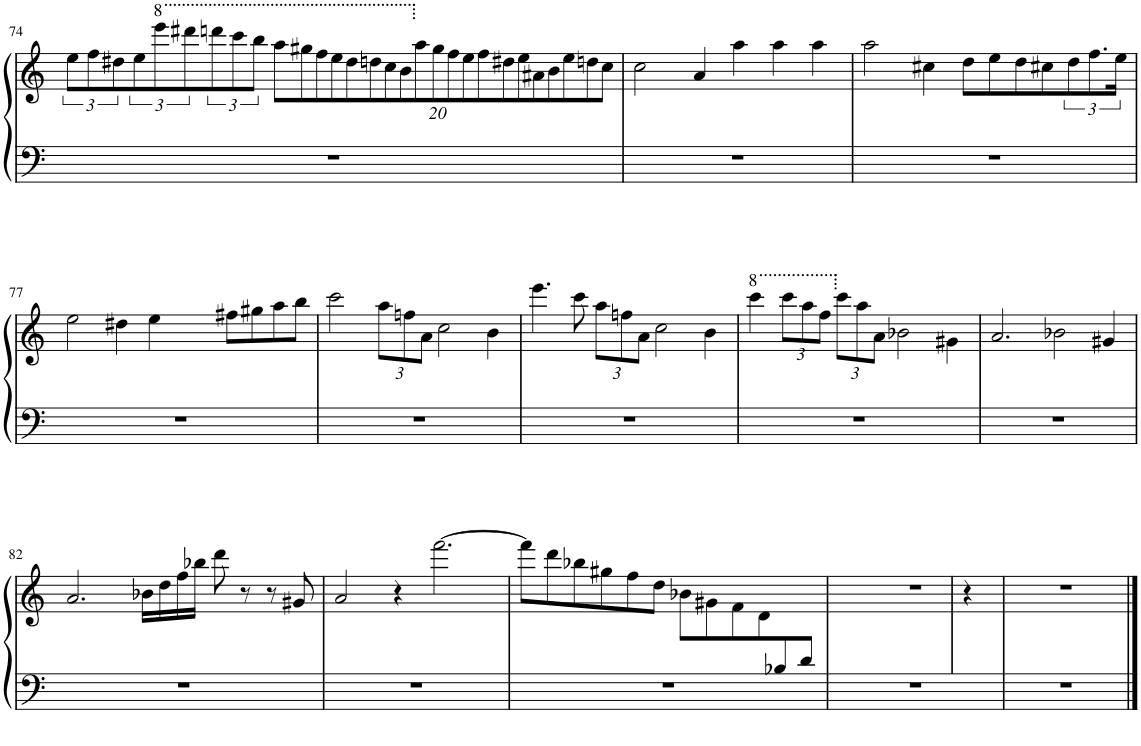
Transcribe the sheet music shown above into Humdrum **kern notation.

**kern	**kern
*part1	*part1
*staff2	*staff1
*I"Piano	*
*I'Pno	*
!!LO:PB:g=z
*clefF4	*clefG2
*k[]	*k[]
*M6/4	*M6/4
=74	=74
1.r	12ee\L
.	12ff\
.	12dd#X\
.	12ee\
*	*8va
.	12eeee\
.	12dddd#X\
.	12ddddn\
.	12cccc\
.	12bbb\J
*	*Xbrackettup
.	80%3aaa\L
.	80%3ggg#X\
.	80%3fff\
.	80%3eee\
.	80%3ddd#\
.	80%3dddn\
.	80%3ccc\
.	80%3bb\
*	*X8va
.	80%3aa\
.	80%3gg#\
.	80%3ff\
.	80%3ee\
.	80%3ff\
.	80%3dd#X\
.	80%3ee\
.	80%3a#X\
.	80%3b\
.	80%3ee\
.	80%3ddn\
.	80%3cc\J
=75	=75
1.r	2cc\
.	4a/
.	4aa\
.	4aa\
.	4aa\
=76	=76
1.r	2aa\
.	4cc#X\
.	8dd\L
.	8ee\
.	8dd\
.	8cc#X\
*	*brackettup
.	12dd\
.	12.ff\
.	24ee\Jk
!!LO:LB:g=z
=77	=77
*	*^
1.r	2ee\	2.ryy
.	4dd#X\	.
.	4ee\	32ee!
.	.	2ryy
.	8ff#X\L	.
.	8gg#X\	.
.	8aa\	.
.	.	8..ryy
.	8bb\J	.
*	*v	*v
=78	=78
1.r	2ccc\
*	*Xbrackettup
.	12aa\L
.	12ffn\
.	12a\J
.	2cc\
.	4b\
=79	=79
1.r	4.eee\
.	8ccc\
.	12aa\L
.	12ffn\
.	12a\J
.	2cc\
.	4b\
=80	=80
*	*8va
1.r	4cccc\
.	12cccc\L
.	12aaa\
.	12fff\J
*	*X8va
.	12ccc\L
.	12aa\
.	12a\J
.	2b-X\
.	4g#X\
=81	=81
1.r	2.a/
.	2b-X\
.	4g#X/
!!LO:LB:g=z
=82	=82
1.r	2.a/
.	16b-X\LL
.	16dd\
.	16ff\
.	16bb-X\JJ
.	8ddd\
.	8r
.	8r
.	8g#X/
=83	=83
1.r	2a/
.	4r
.	[2.fff\
=84	=84
*^	*
4ryy	1.r	8fff\L]
.	.	8ddd\
.	.	8bb-X\
.	.	8gg#X\
.	.	8ff\
.	.	8dd\J
.	.	8b-X\L
.	.	8g#X\
.	.	8f\
.	.	8d\
8B-X/	.	4ryy
8d/J	.	.
*v	*v	*
=85	=85
1.r	1.r
4ryy	4r
=86	=86
1.r	1.r
4r	4ryy
==	==
*-	*-
